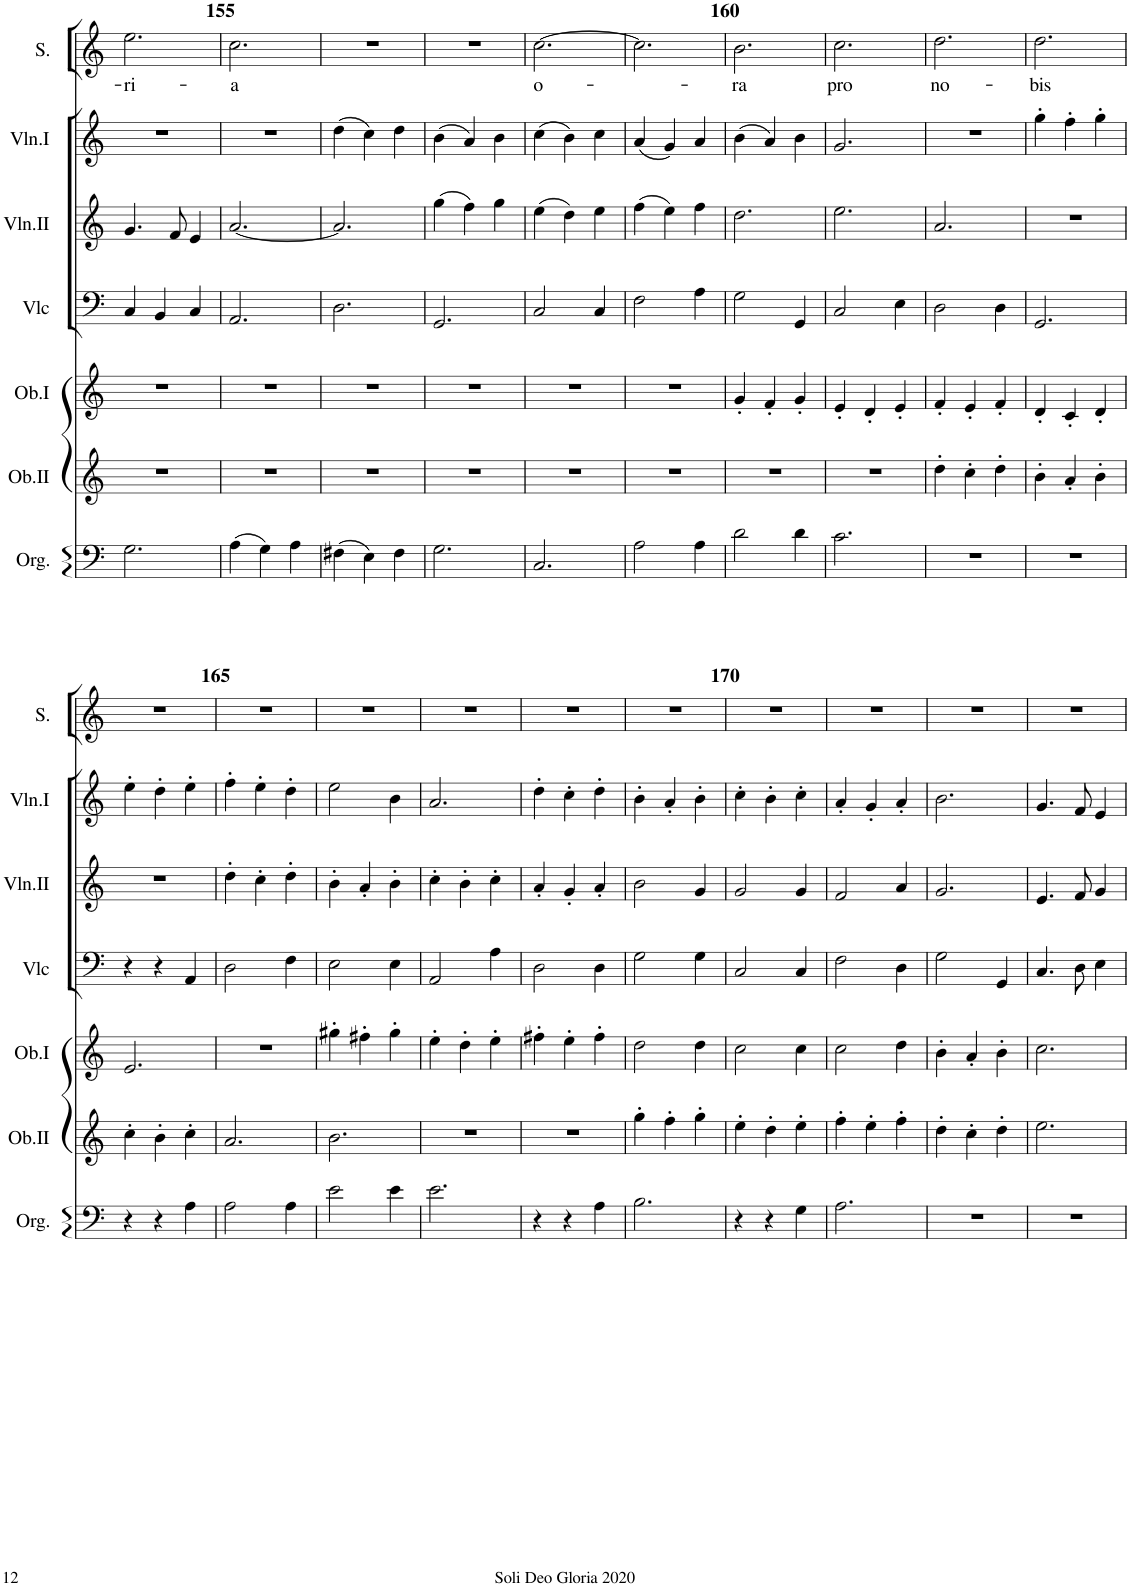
**kern	**kern	**kern	**kern	**kern	**kern	**kern	**text
*part7	*part6	*part5	*part4	*part3	*part2	*part1	*part1
*staff7	*staff6	*staff5	*staff4	*staff3	*staff2	*staff1	*staff1
*I"Orgue	*I"Oboe II	*I"Oboe I	*I"Violoncelle	*I"Violon II	*I"Violon I	*I"Soprano	*
*I'Org.	*I'Ob.II	*I'Ob.I	*I'Vlc	*I'Vln.II	*I'Vln.I	*I'S.	*
!!LO:PB:g=z
*clefF4	*clefG2	*clefG2	*clefF4	*clefG2	*clefG2	*clefG2	*
*k[]	*k[]	*k[]	*k[]	*k[]	*k[]	*k[]	*
*M3/4	*M3/4	*M3/4	*M3/4	*M3/4	*M3/4	*M3/4	*
=154	=154	=154	=154	=154	=154	=154	=154
!	!	!	!	!	!	!	!LO:LY:b
2.G\	2.r	2.r	4C/	4.g/	2.r	2.ee\	-ri-
.	.	.	4BB/	.	.	.	.
.	.	.	.	8f/	.	.	.
.	.	.	4C/	4e/	.	.	.
=155	=155	=155	=155	=155	=155	=155	=155
!	!	!	!	!	!	!	!LO:LY:b
(4A\	2.r	2.r	2.AA/	[2.a/	2.r	2.cc\	-a
4G\)	.	.	.	.	.	.	.
4A\	.	.	.	.	.	.	.
=156	=156	=156	=156	=156	=156	=156	=156
(4F#X\	2.r	2.r	2.D\	2.a/]	(4dd\	2.r	.
4E\)	.	.	.	.	4cc\)	.	.
4F#\	.	.	.	.	4dd\	.	.
=157	=157	=157	=157	=157	=157	=157	=157
2.G\	2.r	2.r	2.GG/	(4gg\	(4b\	2.r	.
.	.	.	.	4ff\)	4a/)	.	.
.	.	.	.	4gg\	4b\	.	.
=158	=158	=158	=158	=158	=158	=158	=158
!	!	!	!	!	!	!	!LO:LY:b
2.C/	2.r	2.r	2C/	(4ee\	(4cc\	[2.cc\	o-
.	.	.	.	4dd\)	4b\)	.	.
.	.	.	4C/	4ee\	4cc\	.	.
=159	=159	=159	=159	=159	=159	=159	=159
2A\	2.r	2.r	2F\	(4ff\	(4a/	2.cc\]	.
.	.	.	.	4ee\)	4g/)	.	.
4A\	.	.	4A\	4ff\	4a/	.	.
=160	=160	=160	=160	=160	=160	=160	=160
!	!	!	!	!	!	!	!LO:LY:b
2d\	2.r	4g'/	2G\	2.dd\	(4b\	2.b\	-ra
.	.	4f'/	.	.	4a/)	.	.
4d\	.	4g'/	4GG/	.	4b\	.	.
=161	=161	=161	=161	=161	=161	=161	=161
!	!	!	!	!	!	!	!LO:LY:b
2.c\	2.r	4e'/	2C/	2.ee\	2.g/	2.cc\	pro
.	.	4d'/	.	.	.	.	.
.	.	4e'/	4E\	.	.	.	.
=162	=162	=162	=162	=162	=162	=162	=162
!	!	!	!	!	!	!	!LO:LY:b
2.r	4dd'\	4f'/	2D\	2.a/	2.r	2.dd\	no-
.	4cc'\	4e'/	.	.	.	.	.
.	4dd'\	4f'/	4D\	.	.	.	.
=163	=163	=163	=163	=163	=163	=163	=163
!	!	!	!	!	!	!	!LO:LY:b
2.r	4b'\	4d'/	2.GG/	2.r	4gg'\	2.dd\	-bis
.	4a'/	4c'/	.	.	4ff'\	.	.
.	4b'\	4d'/	.	.	4gg'\	.	.
!!LO:LB:g=z
=164	=164	=164	=164	=164	=164	=164	=164
4r	4cc'\	2.e/	4r	2.r	4ee'\	2.r	.
4r	4b'\	.	4r	.	4dd'\	.	.
4A\	4cc'\	.	4AA/	.	4ee'\	.	.
=165	=165	=165	=165	=165	=165	=165	=165
2A\	2.a/	2.r	2D\	4dd'\	4ff'\	2.r	.
.	.	.	.	4cc'\	4ee'\	.	.
4A\	.	.	4F\	4dd'\	4dd'\	.	.
=166	=166	=166	=166	=166	=166	=166	=166
2e\	2.b\	4gg#X'\	2E\	4b'\	2ee\	2.r	.
.	.	4ff#X'\	.	4a'/	.	.	.
4e\	.	4gg#'\	4E\	4b'\	4b\	.	.
=167	=167	=167	=167	=167	=167	=167	=167
2.e\	2.r	4ee'\	2AA/	4cc'\	2.a/	2.r	.
.	.	4dd'\	.	4b'\	.	.	.
.	.	4ee'\	4A\	4cc'\	.	.	.
=168	=168	=168	=168	=168	=168	=168	=168
4r	2.r	4ff#X'\	2D\	4a'/	4dd'\	2.r	.
4r	.	4ee'\	.	4g'/	4cc'\	.	.
4A\	.	4ff#'\	4D\	4a'/	4dd'\	.	.
=169	=169	=169	=169	=169	=169	=169	=169
2.B\	4gg'\	2dd\	2G\	2b\	4b'\	2.r	.
.	4ff'\	.	.	.	4a'/	.	.
.	4gg'\	4dd\	4G\	4g/	4b'\	.	.
=170	=170	=170	=170	=170	=170	=170	=170
4r	4ee'\	2cc\	2C/	2g/	4cc'\	2.r	.
4r	4dd'\	.	.	.	4b'\	.	.
4G\	4ee'\	4cc\	4C/	4g/	4cc'\	.	.
=171	=171	=171	=171	=171	=171	=171	=171
2.A\	4ff'\	2cc\	2F\	2f/	4a'/	2.r	.
.	4ee'\	.	.	.	4g'/	.	.
.	4ff'\	4dd\	4D\	4a/	4a'/	.	.
=172	=172	=172	=172	=172	=172	=172	=172
2.r	4dd'\	4b'\	2G\	2.g/	2.b\	2.r	.
.	4cc'\	4a'/	.	.	.	.	.
.	4dd'\	4b'\	4GG/	.	.	.	.
=173	=173	=173	=173	=173	=173	=173	=173
2.r	2.ee\	2.cc\	4.C/	4.e/	4.g/	2.r	.
.	.	.	8D\	8f/	8f/	.	.
.	.	.	4E\	4g/	4e/	.	.
=	=	=	=	=	=	=	=
*-	*-	*-	*-	*-	*-	*-	*-
